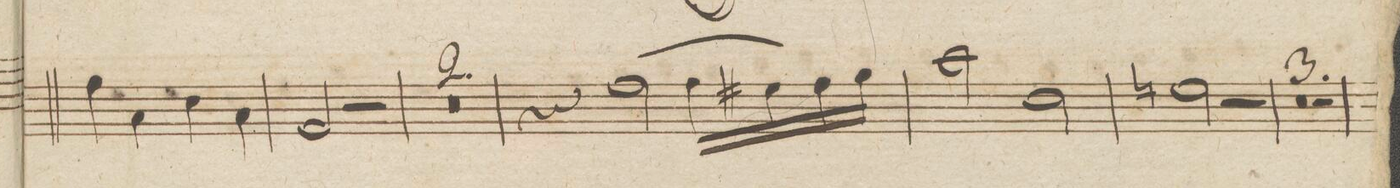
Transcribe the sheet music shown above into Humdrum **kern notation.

**kern	**dynam
*I"Viole.	*
*clefC3	*
*k[]	*
*met(c)	*
*M4/4	*
4g\	.
4B\	.
4d\	.
4B\	.
=16	=16
2G/	.
2r	.
=17	=17
0r	.
=18	=18
=19	=19
4r	.
(>2g\	.
16g\LL	.
16f#X\)	.
16g\	.
16a\JJ	.
=20	=20
2b\	.
2d\	.
=21	=21
2fn\	.
2r	.
=22	=22
0r	.
=23	=23
=24	=24
1r	.
=25	=25
*-	*-
